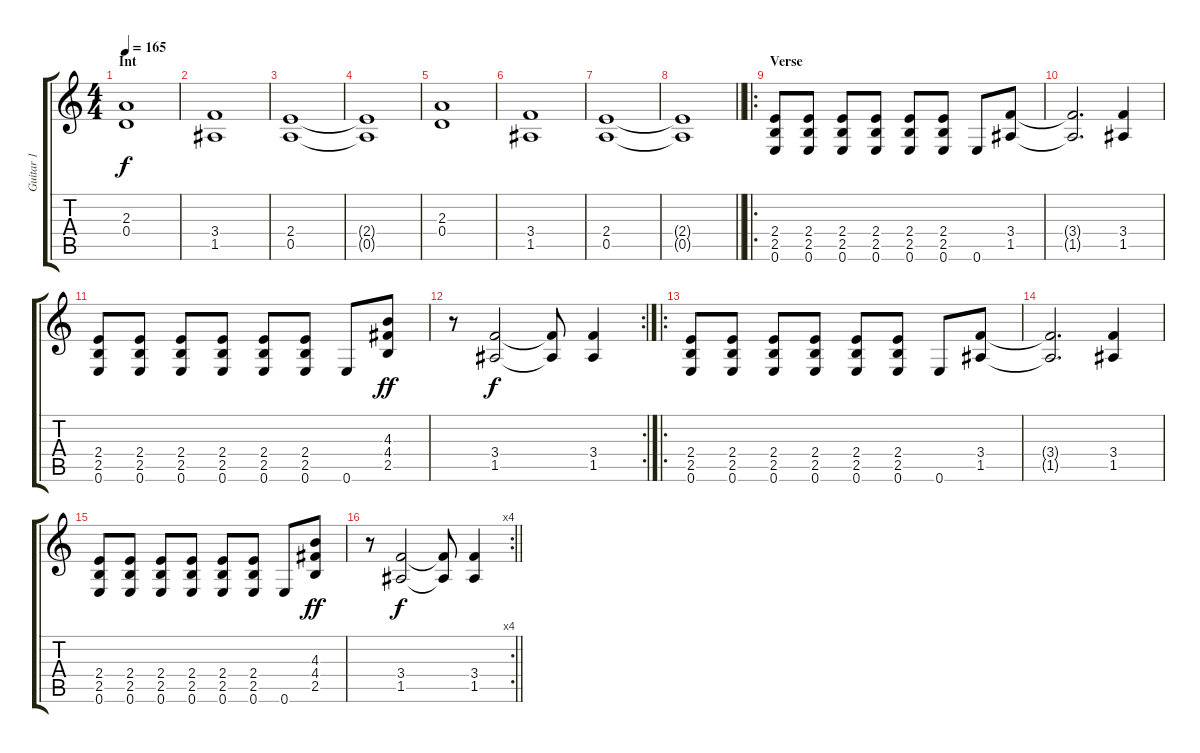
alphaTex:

\track ("Guitar 1" "Guitar 1") {instrument overdrivenguitar}
\staff {score tabs}
\tuning (E4 B3 G3 D3 A2 E2) {hide}
\ts (4 4)
\section ("" "Int")
\tempo 165
\clef g2
\ks c
(2.3 0.4).1{dy f} |
(3.4 1.5).1 |
(2.4 0.5).1 |
(2.4{t} 0.5{t}).1 |
(2.3 0.4).1 |
(3.4 1.5).1 |
(2.4 0.5).1 |
\barLineRight lightlight
(2.4{t} 0.5{t}).1 |
\ro
\section ("" "Verse")
(2.4 2.5 0.6).8 (2.4 2.5 0.6).8 (2.4 2.5 0.6).8 (2.4 2.5 0.6).8 (2.4 2.5 0.6).8 (2.4 2.5 0.6).8 0.6.8 (3.4 1.5).8 |
(3.4{t} 1.5{t}).2{d} (3.4 1.5).4 |
(2.4 2.5 0.6).8 (2.4 2.5 0.6).8 (2.4 2.5 0.6).8 (2.4 2.5 0.6).8 (2.4 2.5 0.6).8 (2.4 2.5 0.6).8 0.6.8 (4.3 4.4 2.5).8{dy ff} |
\rc 2
r.8 (3.4 1.5).2{dy f} (3.4{t} 1.5{t}).8 (3.4 1.5).4 |
\ro
(2.4 2.5 0.6).8 (2.4 2.5 0.6).8 (2.4 2.5 0.6).8 (2.4 2.5 0.6).8 (2.4 2.5 0.6).8 (2.4 2.5 0.6).8 0.6.8 (3.4 1.5).8 |
(3.4{t} 1.5{t}).2{d} (3.4 1.5).4 |
(2.4 2.5 0.6).8 (2.4 2.5 0.6).8 (2.4 2.5 0.6).8 (2.4 2.5 0.6).8 (2.4 2.5 0.6).8 (2.4 2.5 0.6).8 0.6.8 (4.3 4.4 2.5).8{dy ff} |
\rc 4
\barLineRight lightlight
r.8 (3.4 1.5).2{dy f} (3.4{t} 1.5{t}).8 (3.4 1.5).4
